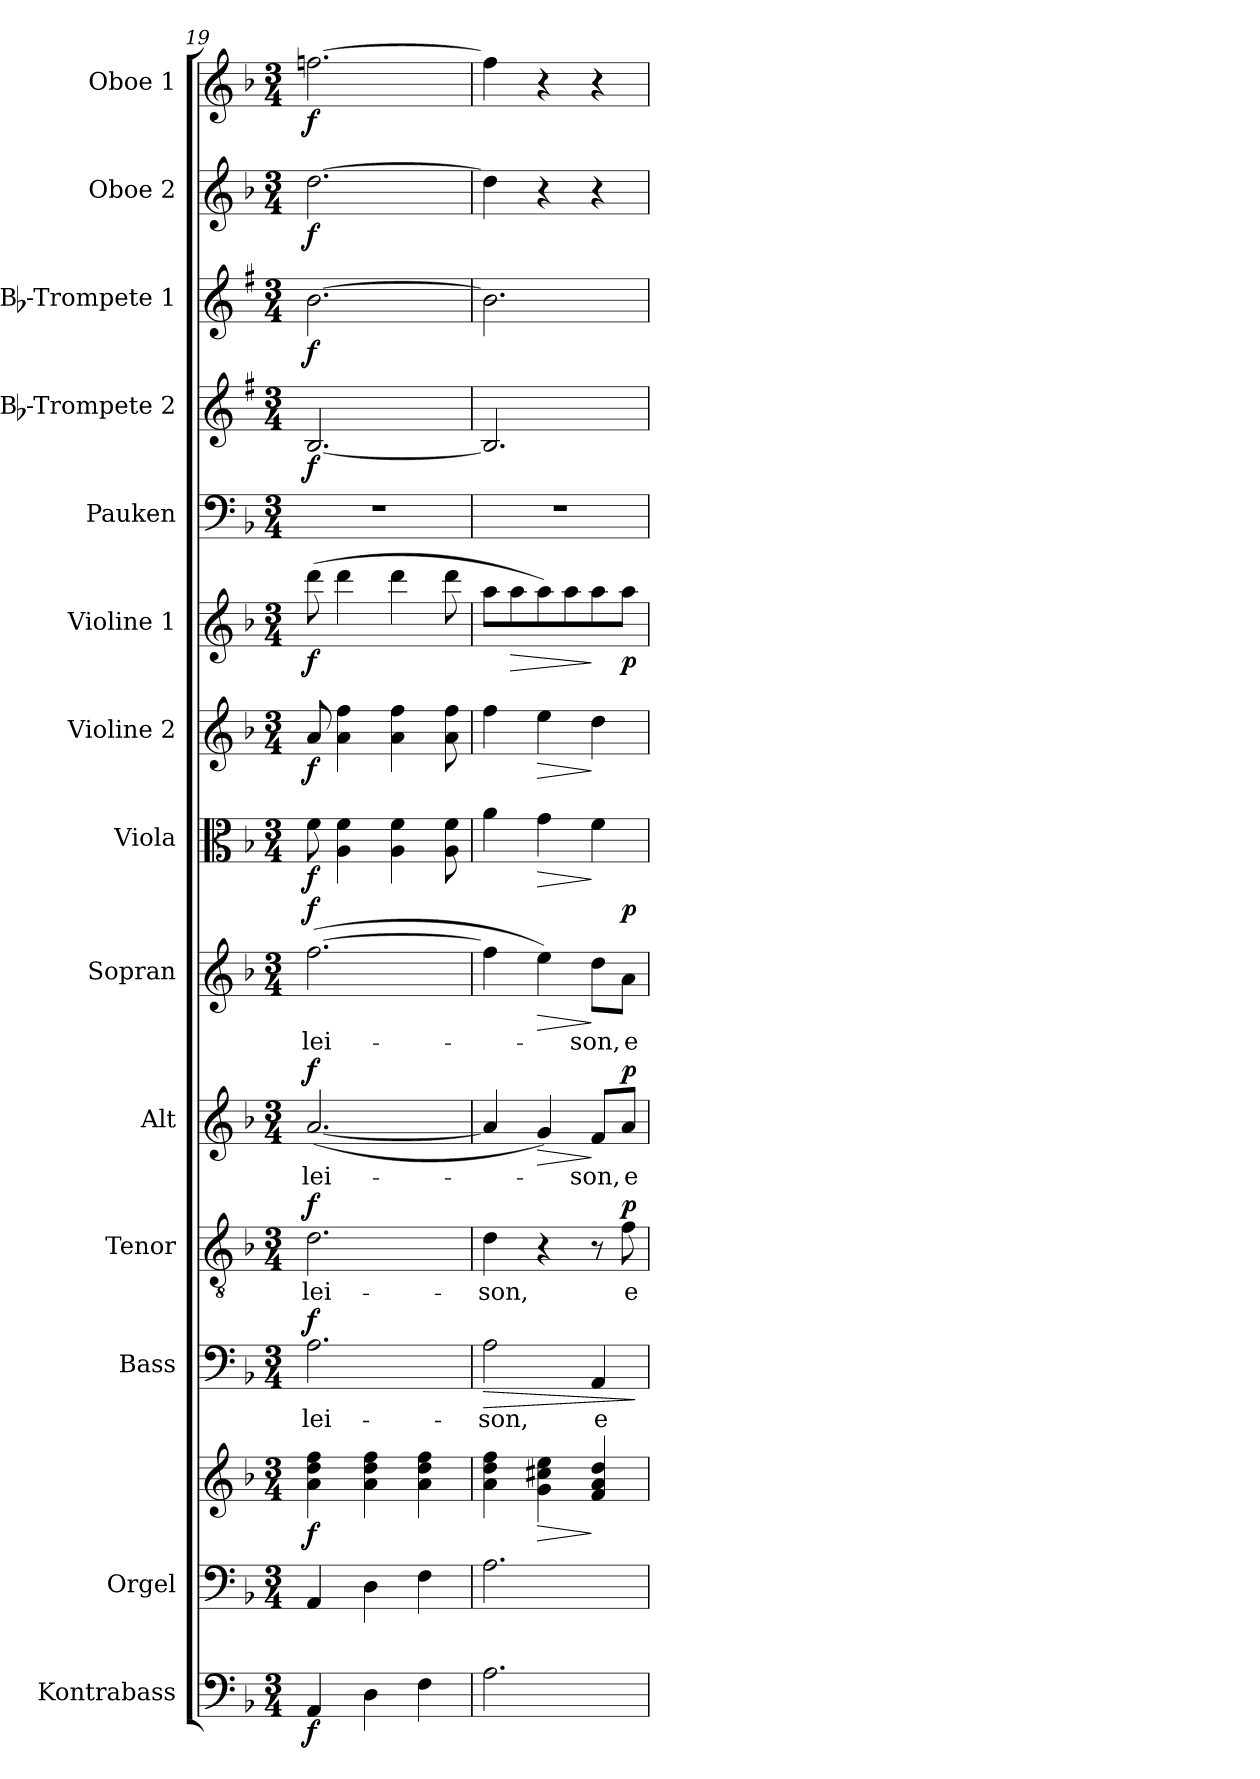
**kern	**dynam	**kern	**kern	**dynam	**kern	**text	**dynam	**kern	**text	**dynam	**kern	**text	**dynam	**kern	**text	**dynam	**kern	**dynam	**kern	**dynam	**kern	**dynam	**kern	**kern	**dynam	**kern	**dynam	**kern	**dynam	**kern	**dynam
*part14	*part14	*part13	*part13	*part13	*part12	*part12	*part12	*part11	*part11	*part11	*part10	*part10	*part10	*part9	*part9	*part9	*part8	*part8	*part7	*part7	*part6	*part6	*part5	*part4	*part4	*part3	*part3	*part2	*part2	*part1	*part1
*staff15	*staff15	*staff14	*staff13	*staff13/14	*staff12	*staff12	*staff12	*staff11	*staff11	*staff11	*staff10	*staff10	*staff10	*staff9	*staff9	*staff9	*staff8	*staff8	*staff7	*staff7	*staff6	*staff6	*staff5	*staff4	*staff4	*staff3	*staff3	*staff2	*staff2	*staff1	*staff1
*I"Kontrabass	*	*I"Orgel	*	*	*I"Bass	*	*	*I"Tenor	*	*	*I"Alt	*	*	*I"Sopran	*	*	*I"Viola	*	*I"Violine 2	*	*I"Violine 1	*	*I"Pauken	*I"Bb-Trompete 2	*	*I"Bb-Trompete 1	*	*I"Oboe 2	*	*I"Oboe 1	*
*I'Kb.	*	*I'Org.	*	*	*I'B.	*	*	*I'T.	*	*	*I'A.	*	*	*I'S.	*	*	*I'Vla.	*	*I'Vl. 2	*	*I'Vl. 1	*	*I'Pk.	*I'Bb Trp. 2	*	*I'Bb Trp. 1	*	*I'Ob. 2	*	*I'Ob. 1	*
!!LO:PB:g=z
*clefF4	*	*clefF4	*clefG2	*	*clefF4	*	*	*clefGv2	*	*	*clefG2	*	*	*clefG2	*	*	*clefC3	*	*clefG2	*	*clefG2	*	*clefF4	*clefG2	*	*clefG2	*	*clefG2	*	*clefG2	*
*ITrd7c12	*	*	*	*	*	*	*	*	*	*	*	*	*	*	*	*	*	*	*	*	*	*	*	*ITrd1c2	*	*ITrd1c2	*	*	*	*	*
*k[b-]	*	*k[b-]	*k[b-]	*	*k[b-]	*	*	*k[b-]	*	*	*k[b-]	*	*	*k[b-]	*	*	*k[b-]	*	*k[b-]	*	*k[b-]	*	*k[b-]	*k[b-]	*	*k[b-]	*	*k[b-]	*	*k[b-]	*
*F:	*	*F:	*F:	*	*F:	*	*	*F:	*	*	*F:	*	*	*F:	*	*	*F:	*	*F:	*	*F:	*	*F:	*F:	*	*F:	*	*F:	*	*F:	*
*M3/4	*	*M3/4	*M3/4	*	*M3/4	*	*	*M3/4	*	*	*M3/4	*	*	*M3/4	*	*	*M3/4	*	*M3/4	*	*M3/4	*	*M3/4	*M3/4	*	*M3/4	*	*M3/4	*	*M3/4	*
=19	=19	=19	=19	=19	=19	=19	=19	=19	=19	=19	=19	=19	=19	=19	=19	=19	=19	=19	=19	=19	=19	=19	=19	=19	=19	=19	=19	=19	=19	=19	=19
!	!LO:DY:b	!	!	!LO:DY:b	!	!LO:LY:b	!LO:DY:a	!	!LO:LY:b	!LO:DY:a	!	!LO:LY:b	!LO:DY:a	!	!LO:LY:b	!LO:DY:a	!	!LO:DY:b	!	!LO:DY:b	!	!LO:DY:b	!	!	!LO:DY:b	!	!LO:DY:b	!	!LO:DY:b	!	!LO:DY:b
4AAA/	f	4AA/	4a\ 4dd\ 4ff\	f	2.A\	-lei-	f	2.d\	-lei-	f	(<[2.a/	-lei-	f	(>[2.ff\	-lei-	f	8f\	f	8a/	f	(>8ddd\	f	2.r	[2.A/	f	[2.a\	f	[2.dd\	f	[2.ffn\	f
.	.	.	.	.	.	.	.	.	.	.	.	.	.	.	.	.	4A\ 4f\	.	4a\ 4ff\	.	4ddd\	.	.	.	.	.	.	.	.	.	.
4DD\	.	4D\	4a\ 4dd\ 4ff\	.	.	.	.	.	.	.	.	.	.	.	.	.	.	.	.	.	.	.	.	.	.	.	.	.	.	.	.
.	.	.	.	.	.	.	.	.	.	.	.	.	.	.	.	.	4A\ 4f\	.	4a\ 4ff\	.	4ddd\	.	.	.	.	.	.	.	.	.	.
4FF\	.	4F\	4a\ 4dd\ 4ff\	.	.	.	.	.	.	.	.	.	.	.	.	.	.	.	.	.	.	.	.	.	.	.	.	.	.	.	.
.	.	.	.	.	.	.	.	.	.	.	.	.	.	.	.	.	8A\ 8f\	.	8a\ 8ff\	.	8ddd\	.	.	.	.	.	.	.	.	.	.
=20	=20	=20	=20	=20	=20	=20	=20	=20	=20	=20	=20	=20	=20	=20	=20	=20	=20	=20	=20	=20	=20	=20	=20	=20	=20	=20	=20	=20	=20	=20	=20
!	!	!	!	!	!	!LO:LY:b	!LO:HP:b	!	!LO:LY:b	!	!	!	!	!	!	!	!	!	!	!	!	!	!	!	!	!	!	!	!	!	!
2.AA\	.	2.A\	4a\ 4dd\ 4ff\	.	2A\	-son,	>	4d\	-son,	.	4a/]	.	.	4ff\]	.	.	4a\	.	4ff\	.	8aa\L	.	2.r	2.A/]	.	2.a\]	.	4dd\]	.	4ff\]	.
!	!	!	!	!	!	!	!	!	!	!	!	!	!	!	!	!	!	!	!	!	!	!LO:HP:b	!	!	!	!	!	!	!	!	!
.	.	.	.	.	.	.	.	.	.	.	.	.	.	.	.	.	.	.	.	.	8aa\	>	.	.	.	.	.	.	.	.	.
!	!	!	!	!LO:HP:b	!	!	!	!	!	!	!	!	!LO:HP:b	!	!	!LO:HP:b	!	!LO:HP:b	!	!LO:HP:b	!	!	!	!	!	!	!	!	!	!	!
.	.	.	4g\ 4cc#X\ 4ee\	>	.	.	.	4r	.	.	4g/)	.	>	4ee\)	.	>	4g\	>	4ee\	>	8aa\)	.	.	.	.	.	.	4r	.	4r	.
.	.	.	.	.	.	.	.	.	.	.	.	.	.	.	.	.	.	.	.	.	8aa\	.	.	.	.	.	.	.	.	.	.
!	!	!	!	!	!	!LO:LY:b	!	!	!	!	!	!LO:LY:b	!	!	!LO:LY:b	!	!	!	!	!	!	!	!	!	!	!	!	!	!	!	!
.	.	.	4f/ 4a/ 4dd/	]	4AA/	e-	.	8r	.	.	8f/L	-son,	]	8dd\L	-son,	]	4f\	]	4dd\	]	8aa\	]	.	.	.	.	.	4r	.	4r	.
!	!	!	!	!	!	!	!	!	!LO:LY:b	!LO:DY:a	!	!LO:LY:b	!LO:DY:a	!	!LO:LY:b	!LO:DY:a	!	!	!	!	!	!LO:DY:b	!	!	!	!	!	!	!	!	!
.	.	.	.	.	.	.	.	8f\	e-	p	8a/J	e-	p	8a\J	e-	p	.	.	.	.	8aa\J	p	.	.	.	.	.	.	.	.	.
.	.	.	.	.	.	.	]	.	.	.	.	.	.	.	.	.	.	.	.	.	.	.	.	.	.	.	.	.	.	.	.
=	=	=	=	=	=	=	=	=	=	=	=	=	=	=	=	=	=	=	=	=	=	=	=	=	=	=	=	=	=	=	=
*-	*-	*-	*-	*-	*-	*-	*-	*-	*-	*-	*-	*-	*-	*-	*-	*-	*-	*-	*-	*-	*-	*-	*-	*-	*-	*-	*-	*-	*-	*-	*-
